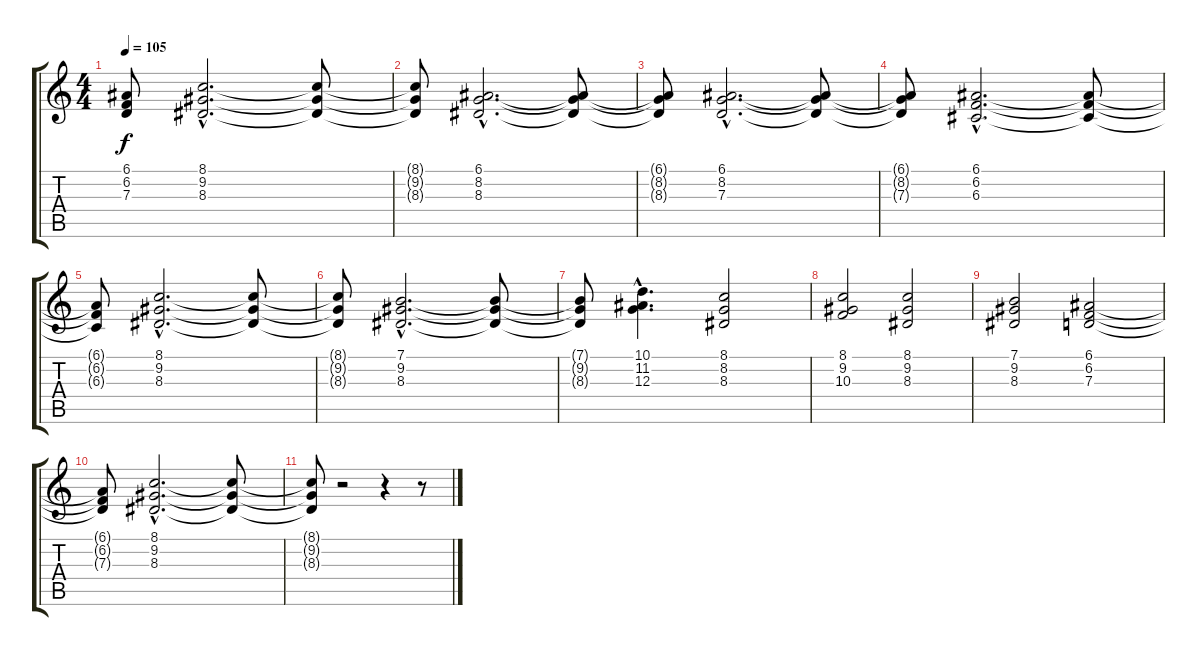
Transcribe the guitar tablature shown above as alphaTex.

\track "" {instrument stringensemble1}
\staff {score tabs}
\tuning (E4 B3 G3 D3 A2 E2) {hide}
\ts (4 4)
\tempo 105
\clef g2
\ks c
(6.1{t} 6.2{t} 7.3{t}).8{dy f} (8.1{hac} 9.2{hac} 8.3{hac}).2{d} (8.1{t} 9.2{t} 8.3{t}).8 |
(8.1{t} 9.2{t} 8.3{t}).8 (6.1{hac} 8.2{hac} 8.3{hac}).2{d} (6.1{t} 8.2{t} 8.3{t}).8 |
(6.1{t} 8.2{t} 8.3{t}).8 (6.1{hac} 8.2{hac} 7.3{hac}).2{d} (6.1{t} 8.2{t} 7.3{t}).8 |
(6.1{t} 8.2{t} 7.3{t}).8 (6.1{hac} 6.2{hac} 6.3{hac}).2{d} (6.1{t} 6.2{t} 6.3{t}).8 |
(6.1{t} 6.2{t} 6.3{t}).8 (8.1{hac} 9.2{hac} 8.3{hac}).2{d} (8.1{t} 9.2{t} 8.3{t}).8 |
(8.1{t} 9.2{t} 8.3{t}).8 (7.1{hac} 9.2{hac} 8.3{hac}).2{d} (7.1{t} 9.2{t} 8.3{t}).8 |
(7.1{t} 9.2{t} 8.3{t}).8 (10.1{hac} 11.2{hac} 12.3{hac}).4{d} (8.1 8.2 8.3).2 |
(8.1 9.2 10.3).2 (8.1 9.2 8.3).2 |
(7.1 9.2 8.3).2 (6.1 6.2 7.3).2 |
(6.1{t} 6.2{t} 7.3{t}).8 (8.1{hac} 9.2{hac} 8.3{hac}).2{d} (8.1{t} 9.2{t} 8.3{t}).8 |
(8.1{t} 9.2{t} 8.3{t}).8 r.2 r.4 r.8
